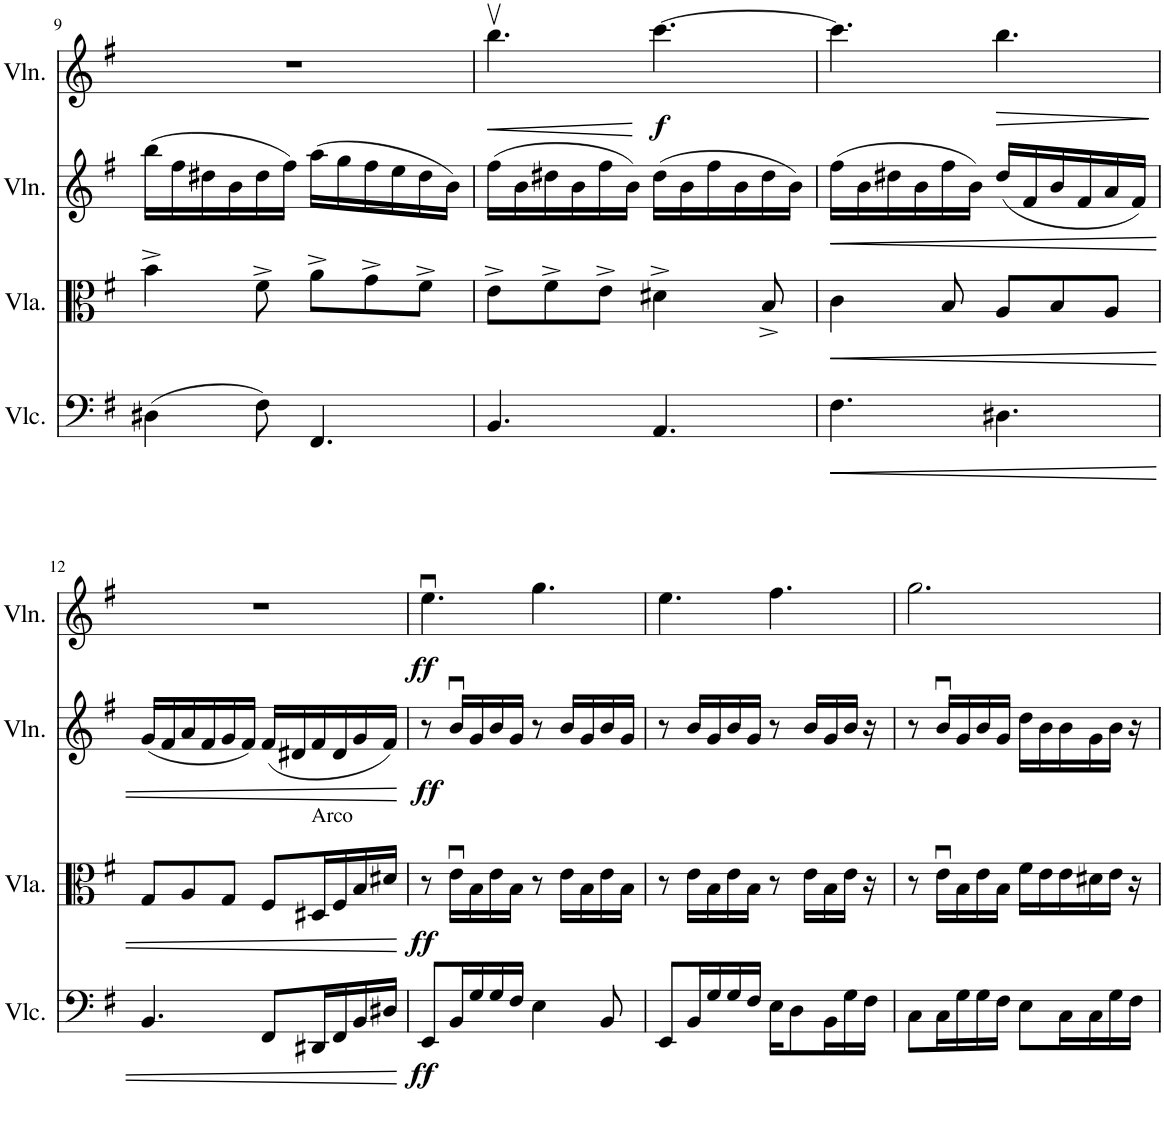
**kern	**dynam	**kern	**dynam	**kern	**dynam	**kern	**dynam
*part4	*part4	*part3	*part3	*part2	*part2	*part1	*part1
*staff4	*staff4	*staff3	*staff3	*staff2	*staff2	*staff1	*staff1
*I"Violoncello	*	*I"Viola	*	*I"Violin	*	*I"Violin	*
*I'Vlc.	*	*I'Vla.	*	*I'Vln.	*	*I'Vln.	*
!!LO:PB:g=z
*clefF4	*	*clefC3	*	*clefG2	*	*clefG2	*
*k[f#]	*	*k[f#]	*	*k[f#]	*	*k[f#]	*
*M6/8	*	*M6/8	*	*M6/8	*	*M6/8	*
=9	=9	=9	=9	=9	=9	=9	=9
(4D#X\	.	4b^\	.	(16bb\LL	.	2.r	.
.	.	.	.	16ff#\	.	.	.
.	.	.	.	16dd#X\	.	.	.
.	.	.	.	16b\	.	.	.
8F#\)	.	8f#^\	.	16dd#\	.	.	.
.	.	.	.	16ff#\JJ)	.	.	.
4.FF#/	.	8a^\L	.	(16aa\LL	.	.	.
.	.	.	.	16gg\	.	.	.
.	.	8g^\	.	16ff#\	.	.	.
.	.	.	.	16ee\	.	.	.
.	.	8f#^\J	.	16dd#\	.	.	.
.	.	.	.	16b\JJ)	.	.	.
=10	=10	=10	=10	=10	=10	=10	=10
!	!	!	!	!	!	!	!LO:HP:b
4.BB/	.	8e^\L	.	(16ff#\LL	.	4.bbv\	<
.	.	.	.	16b\	.	.	.
.	.	8f#^\	.	16dd#X\	.	.	.
.	.	.	.	16b\	.	.	.
.	.	8e^\J	.	16ff#\	.	.	.
.	.	.	.	16b\JJ)	.	.	.
!	!	!	!	!	!	!	!LO:DY:n=1:b
4.AA/	.	4d#X^\	.	(16dd#\LL	.	[4.ccc\	[ f
.	.	.	.	16b\	.	.	.
.	.	.	.	16ff#\	.	.	.
.	.	.	.	16b\	.	.	.
.	.	8B^/	.	16dd#\	.	.	.
.	.	.	.	16b\JJ)	.	.	.
=11	=11	=11	=11	=11	=11	=11	=11
!	!LO:HP:b	!	!LO:HP:b	!	!LO:HP:b	!	!
4.F#\	<	4c\	<	(16ff#\LL	<	4.ccc\]	.
.	.	.	.	16b\	.	.	.
.	.	.	.	16dd#X\	.	.	.
.	.	.	.	16b\	.	.	.
.	.	8B/	.	16ff#\	.	.	.
.	.	.	.	16b\JJ)	.	.	.
!	!	!	!	!	!	!	!LO:HP:b
4.D#X\	.	8A/L	.	(16dd#/LL	.	4.bb\	>
.	.	.	.	16f#/	.	.	.
.	.	8B/	.	16b/	.	.	.
.	.	.	.	16f#/	.	.	.
.	.	8A/J	.	16a/	.	.	.
.	.	.	.	16f#/JJ)	.	.	.
.	.	.	.	.	.	.	]
!!LO:LB:g=z
=12	=12	=12	=12	=12	=12	=12	=12
4.BB/	.	8G/L	.	(16g/LL	.	2.r	.
.	.	.	.	16f#/	.	.	.
.	.	8A/	.	16a/	.	.	.
.	.	.	.	16f#/	.	.	.
.	.	8G/J	.	16g/	.	.	.
.	.	.	.	16f#/JJ)	.	.	.
8FF#/L	.	8F#/L	.	(16f#/LL	.	.	.
.	.	.	.	16d#X/	.	.	.
!	!	!LO:TX:a:t=Arco	!	!	!	!	!
16DD#X/L	.	16D#X/L	.	16f#/	.	.	.
16FF#/	.	16F#/	.	16d#/	.	.	.
16BB/	.	16B/	.	16g/	.	.	.
16D#X/JJ	.	16d#X/JJ	.	16f#/JJ)	.	.	.
.	[	.	[	.	[	.	.
=13	=13	=13	=13	=13	=13	=13	=13
!	!LO:DY:b	!	!LO:DY:b	!	!LO:DY:b	!	!LO:DY:b
8EE/L	ff	8r	ff	8r	ff	4.eeu\	ff
16BB/L	.	16eu\LL	.	16bu/LL	.	.	.
16G/	.	16B\	.	16g/	.	.	.
16G/	.	16e\	.	16b/	.	.	.
16F#/JJ	.	16B\JJ	.	16g/JJ	.	.	.
4E\	.	8r	.	8r	.	4.gg\	.
.	.	16e\LL	.	16b/LL	.	.	.
.	.	16B\	.	16g/	.	.	.
8BB/	.	16e\	.	16b/	.	.	.
.	.	16B\JJ	.	16g/JJ	.	.	.
=14	=14	=14	=14	=14	=14	=14	=14
8EE/L	.	8r	.	8r	.	4.ee\	.
16BB/L	.	16e\LL	.	16b/LL	.	.	.
16G/	.	16B\	.	16g/	.	.	.
16G/	.	16e\	.	16b/	.	.	.
16F#/JJ	.	16B\JJ	.	16g/JJ	.	.	.
16E\KL	.	8r	.	8r	.	4.ff#\	.
8D\	.	.	.	.	.	.	.
.	.	16e\LL	.	16b/LL	.	.	.
16BB\L	.	16B\	.	16g/	.	.	.
16G\	.	16e\JJ	.	16b/JJ	.	.	.
16F#\JJ	.	16r	.	16r	.	.	.
=15	=15	=15	=15	=15	=15	=15	=15
8C\L	.	8r	.	8r	.	2.gg\	.
16C\L	.	16eu\LL	.	16bu/LL	.	.	.
16G\	.	16B\	.	16g/	.	.	.
16G\	.	16e\	.	16b/	.	.	.
16F#\JJ	.	16B\JJ	.	16g/JJ	.	.	.
8E\L	.	16f#\LL	.	16dd\LL	.	.	.
.	.	16e\	.	16b\	.	.	.
16C\L	.	16e\	.	16b\	.	.	.
16C\	.	16d#X\	.	16g\	.	.	.
16G\	.	16e\JJ	.	16b\JJ	.	.	.
16F#\JJ	.	16r	.	16r	.	.	.
=	=	=	=	=	=	=	=
*-	*-	*-	*-	*-	*-	*-	*-
